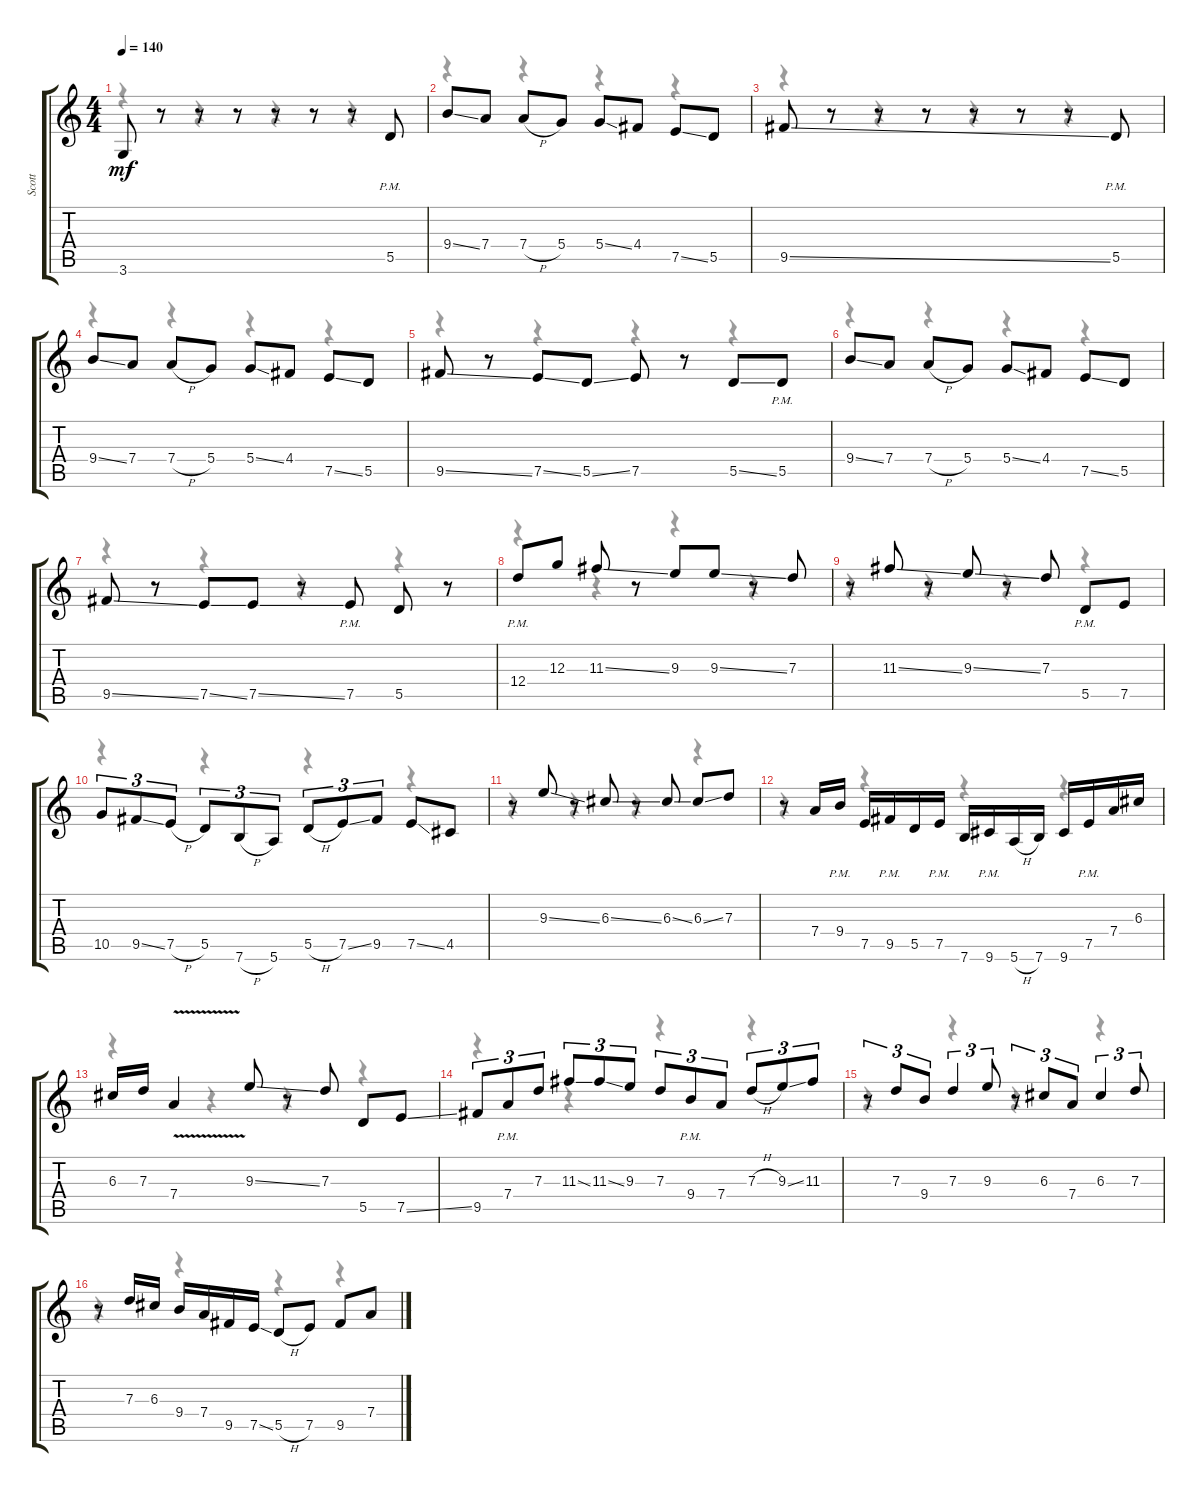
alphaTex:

\track ("Scott" "Scott") {instrument electricguitarclean}
\staff {score tabs}
\tuning (E4 B3 G3 D3 A2 E2) {hide}
\voice
\ts (4 4)
\tempo 140
\clef g2
\ks c
3.6.8{dy mf} r.8 r.8 r.8 r.8 r.8 r.8 5.5{pm}.8 |
9.4{ss}.8 7.4.8 7.4{h}.8 5.4.8 5.4{ss}.8 4.4.8 7.5{ss}.8 5.5.8 |
9.5{ss}.8 r.8 r.8 r.8 r.8 r.8 r.8 5.5{pm}.8 |
9.4{ss}.8 7.4.8 7.4{h}.8 5.4.8 5.4{ss}.8 4.4.8 7.5{ss}.8 5.5.8 |
9.5{ss}.8 r.8 7.5{ss}.8 5.5{ss}.8 7.5.8 r.8 5.5{ss}.8 5.5{pm}.8 |
9.4{ss}.8 7.4.8 7.4{h}.8 5.4.8 5.4{ss}.8 4.4.8 7.5{ss}.8 5.5.8 |
9.5{ss}.8 r.8 7.5{ss}.8 7.5{ss}.8 r.8 7.5{pm}.8 5.5.8 r.8 |
12.4{pm}.8 12.3.8 11.3{ss}.8 r.8 9.3.8 9.3{ss}.8 r.8 7.3.8 |
r.8 11.3{ss}.8 r.8 9.3{ss}.8 r.8 7.3.8 5.5{pm}.8 7.5.8 |
10.5.8{tu (3 2)} 9.5{ss}.8{tu (3 2)} 7.5{h}.8{tu (3 2)} 5.5.8{tu (3 2)} 7.6{h}.8{tu (3 2)} 5.6.8{tu (3 2)} 5.5{h}.8{tu (3 2)} 7.5{ss}.8{tu (3 2)} 9.5.8{tu (3 2)} 7.5{ss}.8 4.5.8 |
r.8 9.3{ss}.8 r.8 6.3{ss}.8 r.8 6.3{ss}.8 6.3{ss}.8 7.3.8 |
r.8 7.4.16 9.4{pm}.16 7.5.16 9.5{pm}.16 5.5.16 7.5{pm}.16 7.6.16 9.6{pm}.16 5.6{h}.16 7.6.16 9.6.16 7.5{pm}.16 7.4.16 6.3.16 |
6.3.16 7.3.16 7.4{v}.4 9.3{ss}.8 r.8 7.3.8 5.5.8 7.5{ss}.8 |
9.5.8{tu (3 2)} 7.4{pm}.8{tu (3 2)} 7.3.8{tu (3 2)} 11.3{ss}.8{tu (3 2)} 11.3{ss}.8{tu (3 2)} 9.3.8{tu (3 2)} 7.3.8{tu (3 2)} 9.4{pm}.8{tu (3 2)} 7.4.8{tu (3 2)} 7.3{h}.8{tu (3 2)} 9.3{ss}.8{tu (3 2)} 11.3.8{tu (3 2)} |
r.8{tu (3 2)} 7.3.8{tu (3 2)} 9.4.8{tu (3 2)} 7.3.4{tu (3 2)} 9.3.8{tu (3 2)} r.8{tu (3 2)} 6.3.8{tu (3 2)} 7.4.8{tu (3 2)} 6.3.4{tu (3 2)} 7.3.8{tu (3 2)} |
r.8 7.3.16 6.3.16 9.4.16 7.4.16 9.5.16 7.5{ss}.16 5.5{h}.8 7.5.8 9.5.8 7.4.8
\voice
\clef g2
\ottava regular
\simile none
\ks c
r.4{dy f} r.4 r.4 r.4 |
r.4 r.4 r.4 r.4 |
r.4 r.4 r.4 r.4 |
r.4 r.4 r.4 r.4 |
r.4 r.4 r.4 r.4 |
r.4 r.4 r.4 r.4 |
r.4 r.4 r.4 r.4 |
r.4 r.4 r.4 r.4 |
r.4 r.4 r.4 r.4 |
r.4 r.4 r.4 r.4 |
r.4 r.4 r.4 r.4 |
r.4 r.4 r.4 r.4 |
r.4 r.4 r.4 r.4 |
r.4 r.4 r.4 r.4 |
r.4 r.4 r.4 r.4 |
r.4 r.4 r.4 r.4
